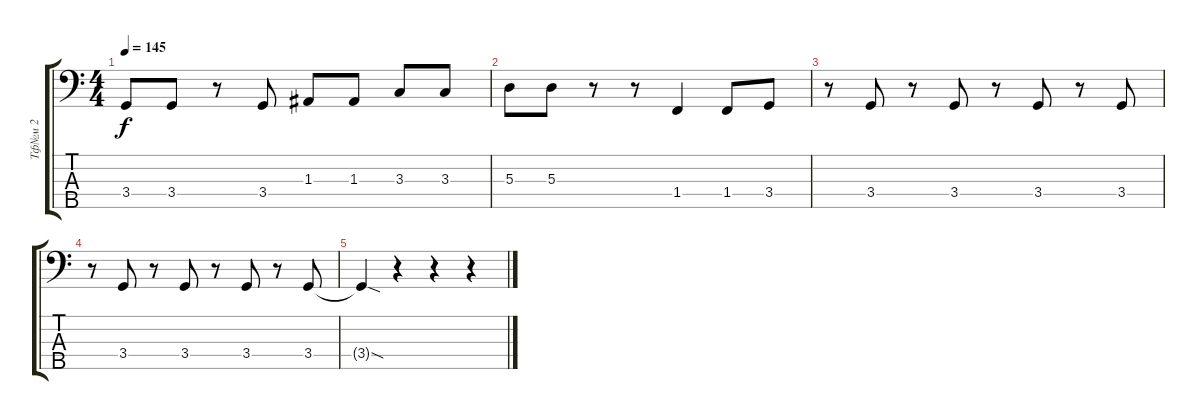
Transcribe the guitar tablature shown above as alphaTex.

\track ("Тф№м 2" "Тф№м 2") {instrument electricbassfinger}
\staff {score tabs}
\tuning (G2 D2 A1 E1 B0) {hide}
\ts (4 4)
\tempo 145
\clef f4
\ks c
3.4{t}.8{dy f} 3.4.8 r.8 3.4.8 1.3.8 1.3.8 3.3.8 3.3.8 |
5.3.8 5.3.8 r.8 r.8 1.4.4 1.4.8 3.4.8 |
r.8 3.4.8 r.8 3.4.8 r.8 3.4.8 r.8 3.4.8 |
r.8 3.4.8 r.8 3.4.8 r.8 3.4.8 r.8 3.4.8 |
3.4{sod t}.4 r.4 r.4 r.4
